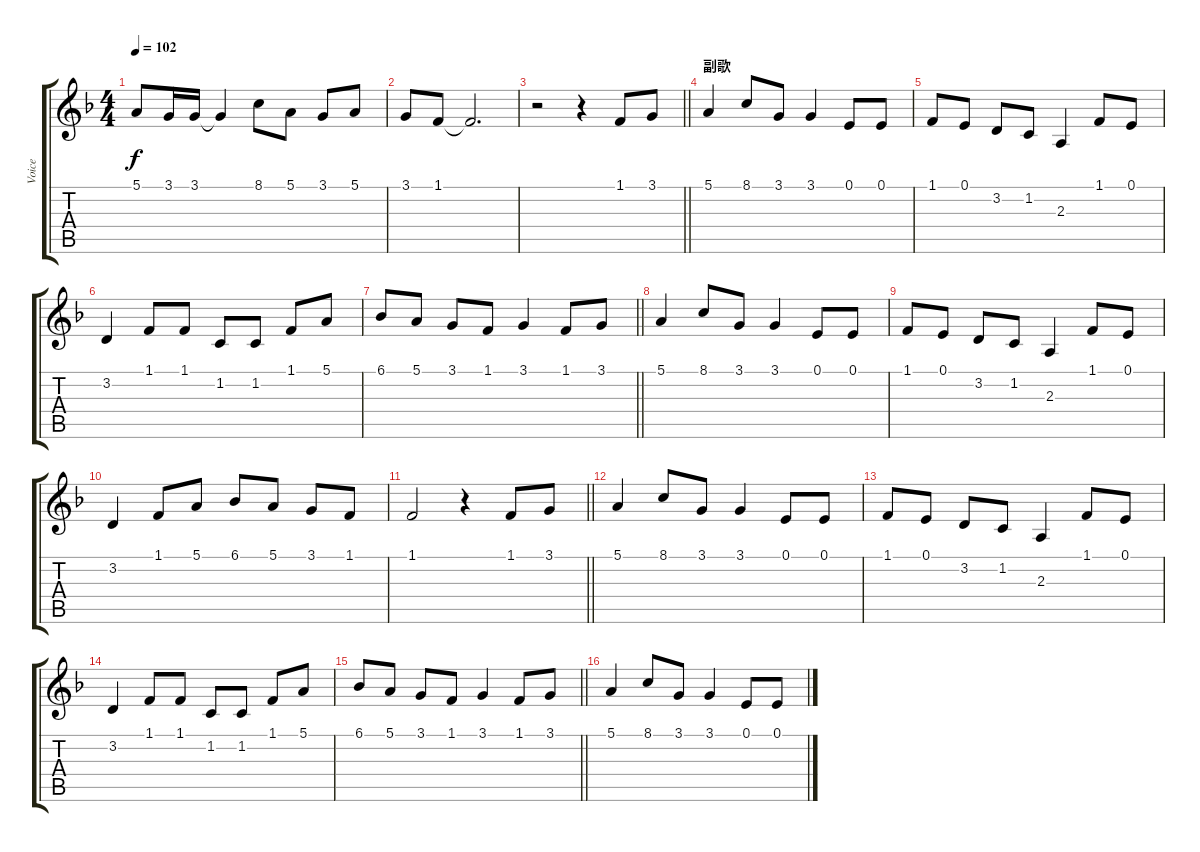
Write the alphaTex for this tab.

\track ("Voice" "Voice") {instrument harmonica}
\staff {score tabs}
\tuning (E4 B3 G3 D3 A2 E2) {hide}
\ts (4 4)
\tempo 102
\clef g2
\ks f
5.1.8{dy f} 3.1.16 3.1.16 3.1{t}.4 8.1.8 5.1.8 3.1.8 5.1.8 |
3.1.8 1.1.8 1.1{t}.2{d} |
\barLineRight lightlight
r.2 r.4 1.1.8 3.1.8 |
\section ("" "副歌")
5.1.4 8.1.8 3.1.8 3.1.4 0.1.8 0.1.8 |
1.1.8 0.1.8 3.2.8 1.2.8 2.3.4 1.1.8 0.1.8 |
3.2.4 1.1.8 1.1.8 1.2.8 1.2.8 1.1.8 5.1.8 |
\barLineRight lightlight
6.1.8 5.1.8 3.1.8 1.1.8 3.1.4 1.1.8 3.1.8 |
5.1.4 8.1.8 3.1.8 3.1.4 0.1.8 0.1.8 |
1.1.8 0.1.8 3.2.8 1.2.8 2.3.4 1.1.8 0.1.8 |
3.2.4 1.1.8 5.1.8 6.1.8 5.1.8 3.1.8 1.1.8 |
\barLineRight lightlight
1.1.2 r.4 1.1.8 3.1.8 |
5.1.4 8.1.8 3.1.8 3.1.4 0.1.8 0.1.8 |
1.1.8 0.1.8 3.2.8 1.2.8 2.3.4 1.1.8 0.1.8 |
3.2.4 1.1.8 1.1.8 1.2.8 1.2.8 1.1.8 5.1.8 |
\barLineRight lightlight
6.1.8 5.1.8 3.1.8 1.1.8 3.1.4 1.1.8 3.1.8 |
5.1.4 8.1.8 3.1.8 3.1.4 0.1.8 0.1.8
